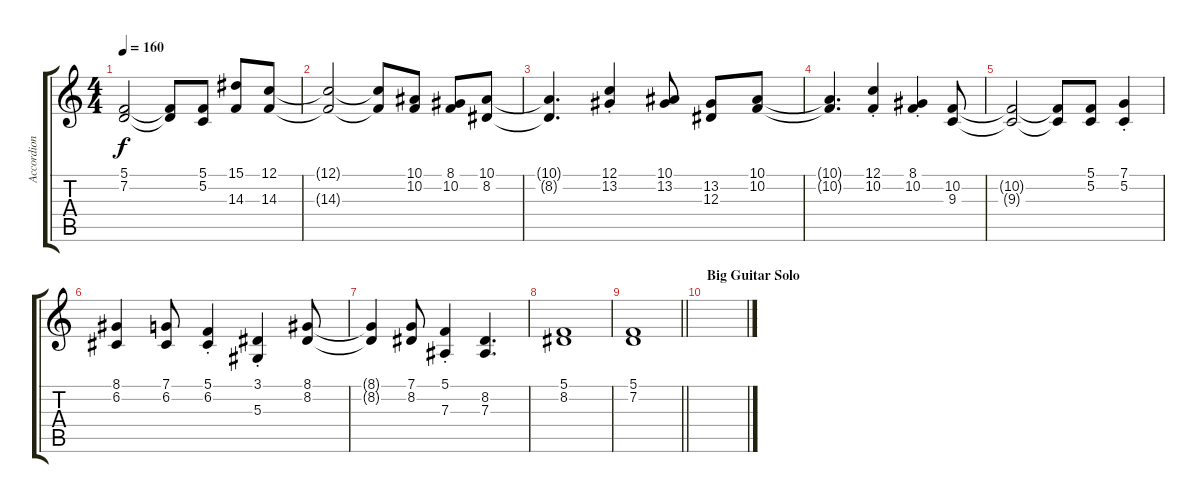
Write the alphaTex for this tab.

\track ("Accordion" "Accordion") {instrument accordion}
\staff {score tabs}
\tuning (C4 G3 Eb3 Bb2 F2 C2) {hide}
\ts (4 4)
\tempo 160
\clef g2
\ks c
(5.1 7.2).2{dy f} (5.1{t} 7.2{t}).8 (5.1 5.2).8 (15.1 14.3).8 (12.1 14.3).8 |
(12.1{t} 14.3{t}).2 (12.1{t} 14.3{t}).8 (10.1 10.2).8 (8.1 10.2).8 (10.1 8.2).8 |
(10.1{t} 8.2{t}).4{d} (12.1{st} 13.2{st}).4 (10.1 13.2).8 (13.2 12.3).8 (10.1 10.2).8 |
(10.1{t} 10.2{t}).4{d} (12.1{st} 10.2{st}).4 (8.1{st} 10.2{st}).4 (10.2 9.3).8 |
(10.2{t} 9.3{t}).2 (10.2{t} 9.3{t}).8 (5.1 5.2).8 (7.1{st} 5.2{st}).4 |
(8.1 6.2).4 (7.1 6.2).8 (5.1{st} 6.2{st}).4 (3.1{st} 5.3{st}).4 (8.1 8.2).8 |
(8.1{t} 8.2{t}).4 (7.1 8.2).8 (5.1{st} 7.3{st}).4 (8.2 7.3).4{d} |
(5.1 8.2).1 |
\barLineRight lightlight
(5.1 7.2).1 |
\section ("" "Big Guitar Solo")
